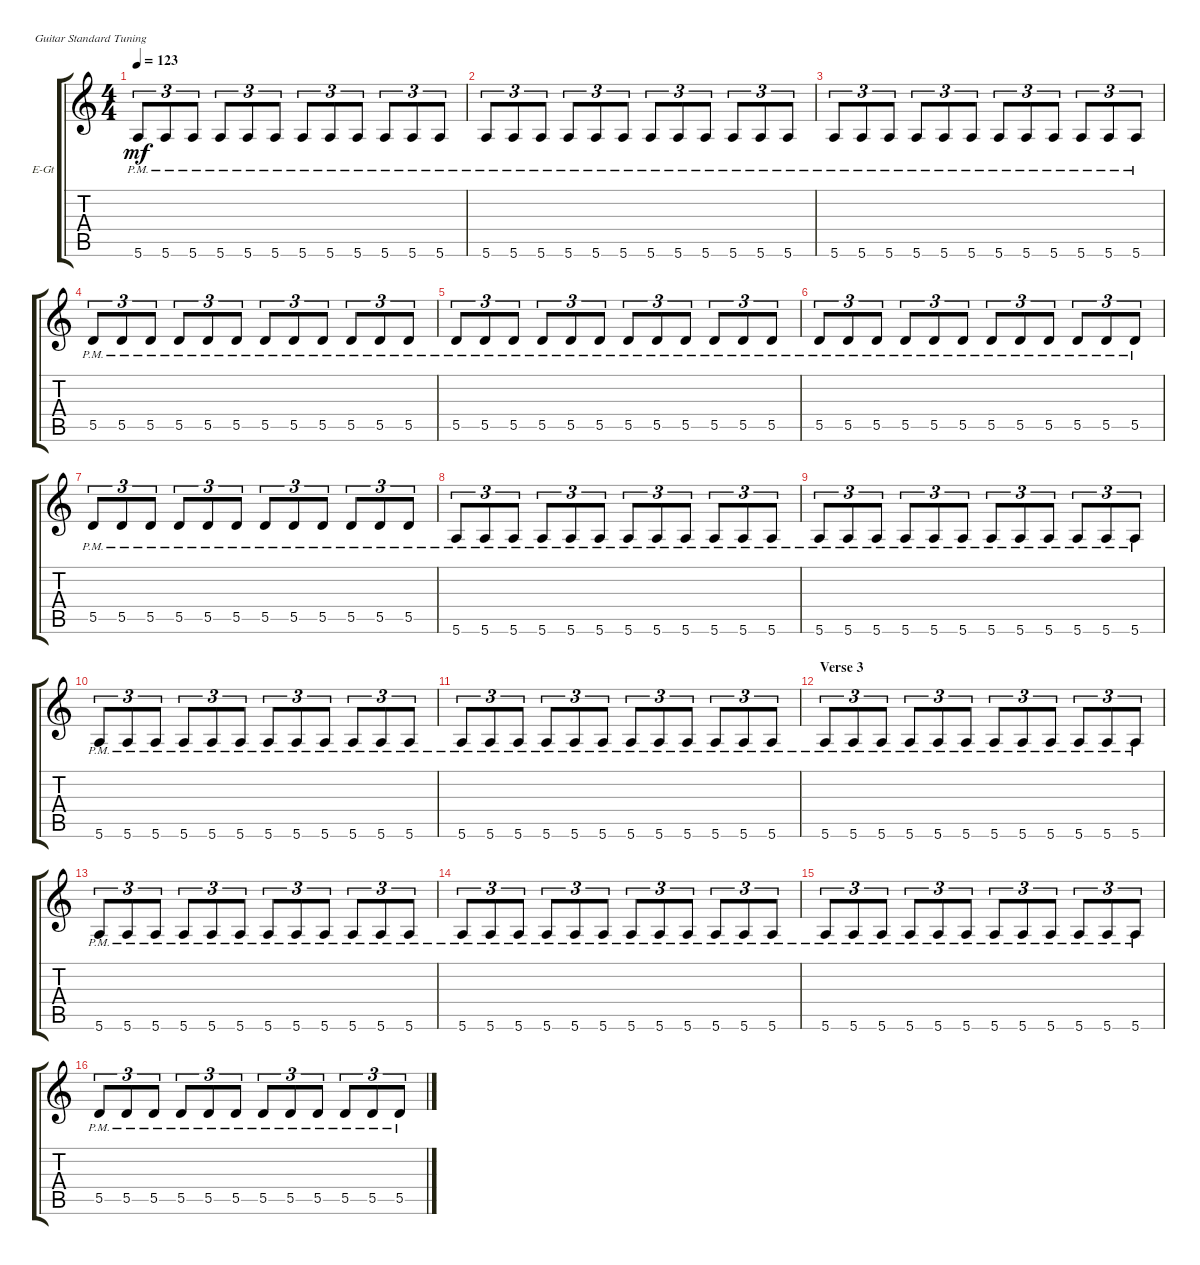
\defaultSystemsLayout 4
\bracketExtendMode groupsimilarinstruments
\firstSystemTrackNameOrientation horizontal
\otherSystemsTrackNameOrientation horizontal
\track ("Electric Guitar 4" "E-Gt") {multiBarRest instrument overdrivenguitar}
\staff {score tabs}
\tuning (E4 B3 G3 D3 A2 E2)
\ts (4 4)
\tempo 123
\clef g2
\ks c
5.6{pm}.8{tu (3 2) dy mf} 5.6{pm}.8{tu (3 2)} 5.6{pm}.8{tu (3 2)} 5.6{pm}.8{tu (3 2)} 5.6{pm}.8{tu (3 2)} 5.6{pm}.8{tu (3 2)} 5.6{pm}.8{tu (3 2)} 5.6{pm}.8{tu (3 2)} 5.6{pm}.8{tu (3 2)} 5.6{pm}.8{tu (3 2)} 5.6{pm}.8{tu (3 2)} 5.6{pm}.8{tu (3 2)} |
5.6{pm}.8{tu (3 2)} 5.6{pm}.8{tu (3 2)} 5.6{pm}.8{tu (3 2)} 5.6{pm}.8{tu (3 2)} 5.6{pm}.8{tu (3 2)} 5.6{pm}.8{tu (3 2)} 5.6{pm}.8{tu (3 2)} 5.6{pm}.8{tu (3 2)} 5.6{pm}.8{tu (3 2)} 5.6{pm}.8{tu (3 2)} 5.6{pm}.8{tu (3 2)} 5.6{pm}.8{tu (3 2)} |
5.6{pm}.8{tu (3 2)} 5.6{pm}.8{tu (3 2)} 5.6{pm}.8{tu (3 2)} 5.6{pm}.8{tu (3 2)} 5.6{pm}.8{tu (3 2)} 5.6{pm}.8{tu (3 2)} 5.6{pm}.8{tu (3 2)} 5.6{pm}.8{tu (3 2)} 5.6{pm}.8{tu (3 2)} 5.6{pm}.8{tu (3 2)} 5.6{pm}.8{tu (3 2)} 5.6{pm}.8{tu (3 2)} |
5.5{pm}.8{tu (3 2)} 5.5{pm}.8{tu (3 2)} 5.5{pm}.8{tu (3 2)} 5.5{pm}.8{tu (3 2)} 5.5{pm}.8{tu (3 2)} 5.5{pm}.8{tu (3 2)} 5.5{pm}.8{tu (3 2)} 5.5{pm}.8{tu (3 2)} 5.5{pm}.8{tu (3 2)} 5.5{pm}.8{tu (3 2)} 5.5{pm}.8{tu (3 2)} 5.5{pm}.8{tu (3 2)} |
5.5{pm}.8{tu (3 2)} 5.5{pm}.8{tu (3 2)} 5.5{pm}.8{tu (3 2)} 5.5{pm}.8{tu (3 2)} 5.5{pm}.8{tu (3 2)} 5.5{pm}.8{tu (3 2)} 5.5{pm}.8{tu (3 2)} 5.5{pm}.8{tu (3 2)} 5.5{pm}.8{tu (3 2)} 5.5{pm}.8{tu (3 2)} 5.5{pm}.8{tu (3 2)} 5.5{pm}.8{tu (3 2)} |
5.5{pm}.8{tu (3 2)} 5.5{pm}.8{tu (3 2)} 5.5{pm}.8{tu (3 2)} 5.5{pm}.8{tu (3 2)} 5.5{pm}.8{tu (3 2)} 5.5{pm}.8{tu (3 2)} 5.5{pm}.8{tu (3 2)} 5.5{pm}.8{tu (3 2)} 5.5{pm}.8{tu (3 2)} 5.5{pm}.8{tu (3 2)} 5.5{pm}.8{tu (3 2)} 5.5{pm}.8{tu (3 2)} |
5.5{pm}.8{tu (3 2)} 5.5{pm}.8{tu (3 2)} 5.5{pm}.8{tu (3 2)} 5.5{pm}.8{tu (3 2)} 5.5{pm}.8{tu (3 2)} 5.5{pm}.8{tu (3 2)} 5.5{pm}.8{tu (3 2)} 5.5{pm}.8{tu (3 2)} 5.5{pm}.8{tu (3 2)} 5.5{pm}.8{tu (3 2)} 5.5{pm}.8{tu (3 2)} 5.5{pm}.8{tu (3 2)} |
5.6{pm}.8{tu (3 2)} 5.6{pm}.8{tu (3 2)} 5.6{pm}.8{tu (3 2)} 5.6{pm}.8{tu (3 2)} 5.6{pm}.8{tu (3 2)} 5.6{pm}.8{tu (3 2)} 5.6{pm}.8{tu (3 2)} 5.6{pm}.8{tu (3 2)} 5.6{pm}.8{tu (3 2)} 5.6{pm}.8{tu (3 2)} 5.6{pm}.8{tu (3 2)} 5.6{pm}.8{tu (3 2)} |
5.6{pm}.8{tu (3 2)} 5.6{pm}.8{tu (3 2)} 5.6{pm}.8{tu (3 2)} 5.6{pm}.8{tu (3 2)} 5.6{pm}.8{tu (3 2)} 5.6{pm}.8{tu (3 2)} 5.6{pm}.8{tu (3 2)} 5.6{pm}.8{tu (3 2)} 5.6{pm}.8{tu (3 2)} 5.6{pm}.8{tu (3 2)} 5.6{pm}.8{tu (3 2)} 5.6{pm}.8{tu (3 2)} |
5.6{pm}.8{tu (3 2)} 5.6{pm}.8{tu (3 2)} 5.6{pm}.8{tu (3 2)} 5.6{pm}.8{tu (3 2)} 5.6{pm}.8{tu (3 2)} 5.6{pm}.8{tu (3 2)} 5.6{pm}.8{tu (3 2)} 5.6{pm}.8{tu (3 2)} 5.6{pm}.8{tu (3 2)} 5.6{pm}.8{tu (3 2)} 5.6{pm}.8{tu (3 2)} 5.6{pm}.8{tu (3 2)} |
5.6{pm}.8{tu (3 2)} 5.6{pm}.8{tu (3 2)} 5.6{pm}.8{tu (3 2)} 5.6{pm}.8{tu (3 2)} 5.6{pm}.8{tu (3 2)} 5.6{pm}.8{tu (3 2)} 5.6{pm}.8{tu (3 2)} 5.6{pm}.8{tu (3 2)} 5.6{pm}.8{tu (3 2)} 5.6{pm}.8{tu (3 2)} 5.6{pm}.8{tu (3 2)} 5.6{pm}.8{tu (3 2)} |
\section ("" "Verse 3")
5.6{pm}.8{tu (3 2)} 5.6{pm}.8{tu (3 2)} 5.6{pm}.8{tu (3 2)} 5.6{pm}.8{tu (3 2)} 5.6{pm}.8{tu (3 2)} 5.6{pm}.8{tu (3 2)} 5.6{pm}.8{tu (3 2)} 5.6{pm}.8{tu (3 2)} 5.6{pm}.8{tu (3 2)} 5.6{pm}.8{tu (3 2)} 5.6{pm}.8{tu (3 2)} 5.6{pm}.8{tu (3 2)} |
5.6{pm}.8{tu (3 2)} 5.6{pm}.8{tu (3 2)} 5.6{pm}.8{tu (3 2)} 5.6{pm}.8{tu (3 2)} 5.6{pm}.8{tu (3 2)} 5.6{pm}.8{tu (3 2)} 5.6{pm}.8{tu (3 2)} 5.6{pm}.8{tu (3 2)} 5.6{pm}.8{tu (3 2)} 5.6{pm}.8{tu (3 2)} 5.6{pm}.8{tu (3 2)} 5.6{pm}.8{tu (3 2)} |
5.6{pm}.8{tu (3 2)} 5.6{pm}.8{tu (3 2)} 5.6{pm}.8{tu (3 2)} 5.6{pm}.8{tu (3 2)} 5.6{pm}.8{tu (3 2)} 5.6{pm}.8{tu (3 2)} 5.6{pm}.8{tu (3 2)} 5.6{pm}.8{tu (3 2)} 5.6{pm}.8{tu (3 2)} 5.6{pm}.8{tu (3 2)} 5.6{pm}.8{tu (3 2)} 5.6{pm}.8{tu (3 2)} |
5.6{pm}.8{tu (3 2)} 5.6{pm}.8{tu (3 2)} 5.6{pm}.8{tu (3 2)} 5.6{pm}.8{tu (3 2)} 5.6{pm}.8{tu (3 2)} 5.6{pm}.8{tu (3 2)} 5.6{pm}.8{tu (3 2)} 5.6{pm}.8{tu (3 2)} 5.6{pm}.8{tu (3 2)} 5.6{pm}.8{tu (3 2)} 5.6{pm}.8{tu (3 2)} 5.6{pm}.8{tu (3 2)} |
5.5{pm}.8{tu (3 2)} 5.5{pm}.8{tu (3 2)} 5.5{pm}.8{tu (3 2)} 5.5{pm}.8{tu (3 2)} 5.5{pm}.8{tu (3 2)} 5.5{pm}.8{tu (3 2)} 5.5{pm}.8{tu (3 2)} 5.5{pm}.8{tu (3 2)} 5.5{pm}.8{tu (3 2)} 5.5{pm}.8{tu (3 2)} 5.5{pm}.8{tu (3 2)} 5.5{pm}.8{tu (3 2)}
